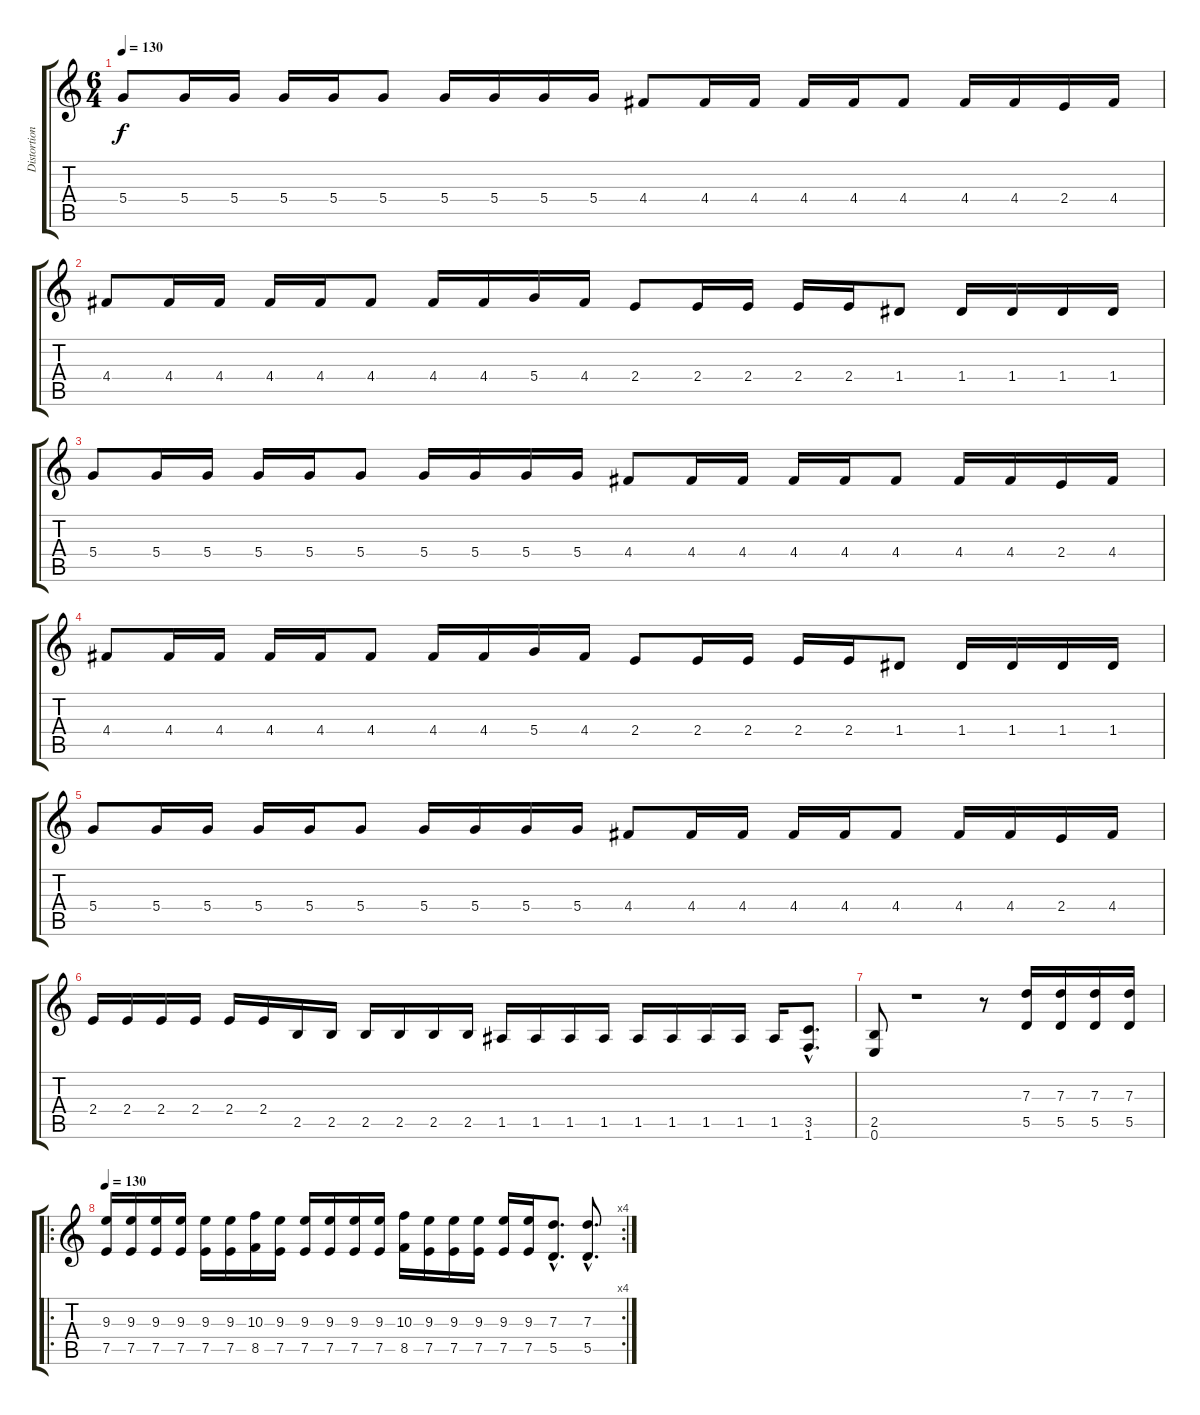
\track ("Distortion Gtr1" "Distortion") {instrument distortionguitar}
\staff {score tabs}
\tuning (E4 B3 G3 D3 A2 E2) {hide}
\ts (6 4)
\tempo 130
\clef g2
\ks c
5.4.8{dy f} 5.4.16 5.4.16 5.4.16 5.4.16 5.4.8 5.4.16 5.4.16 5.4.16 5.4.16 4.4.8 4.4.16 4.4.16 4.4.16 4.4.16 4.4.8 4.4.16 4.4.16 2.4.16 4.4.16 |
4.4.8 4.4.16 4.4.16 4.4.16 4.4.16 4.4.8 4.4.16 4.4.16 5.4.16 4.4.16 2.4.8 2.4.16 2.4.16 2.4.16 2.4.16 1.4.8 1.4.16 1.4.16 1.4.16 1.4.16 |
5.4.8 5.4.16 5.4.16 5.4.16 5.4.16 5.4.8 5.4.16 5.4.16 5.4.16 5.4.16 4.4.8 4.4.16 4.4.16 4.4.16 4.4.16 4.4.8 4.4.16 4.4.16 2.4.16 4.4.16 |
4.4.8 4.4.16 4.4.16 4.4.16 4.4.16 4.4.8 4.4.16 4.4.16 5.4.16 4.4.16 2.4.8 2.4.16 2.4.16 2.4.16 2.4.16 1.4.8 1.4.16 1.4.16 1.4.16 1.4.16 |
5.4.8 5.4.16 5.4.16 5.4.16 5.4.16 5.4.8 5.4.16 5.4.16 5.4.16 5.4.16 4.4.8 4.4.16 4.4.16 4.4.16 4.4.16 4.4.8 4.4.16 4.4.16 2.4.16 4.4.16 |
2.4.16 2.4.16 2.4.16 2.4.16 2.4.16 2.4.16 2.5.16 2.5.16 2.5.16 2.5.16 2.5.16 2.5.16 1.5.16 1.5.16 1.5.16 1.5.16 1.5.16 1.5.16 1.5.16 1.5.16 1.5.16 (3.5{hac} 1.6{hac}).8{d} |
(2.5 0.6).8 r.1 r.8 (7.3 5.5).16 (7.3 5.5).16 (7.3 5.5).16 (7.3 5.5).16 |
\ro
\rc 4
\tempo 130
(9.3 7.5).16 (9.3 7.5).16 (9.3 7.5).16 (9.3 7.5).16 (9.3 7.5).16 (9.3 7.5).16 (10.3 8.5).16 (9.3 7.5).16 (9.3 7.5).16 (9.3 7.5).16 (9.3 7.5).16 (9.3 7.5).16 (10.3 8.5).16 (9.3 7.5).16 (9.3 7.5).16 (9.3 7.5).16 (9.3 7.5).16 (9.3 7.5).16 (7.3{hac} 5.5{hac}).8{d} (7.3{hac} 5.5{hac}).8{d}
